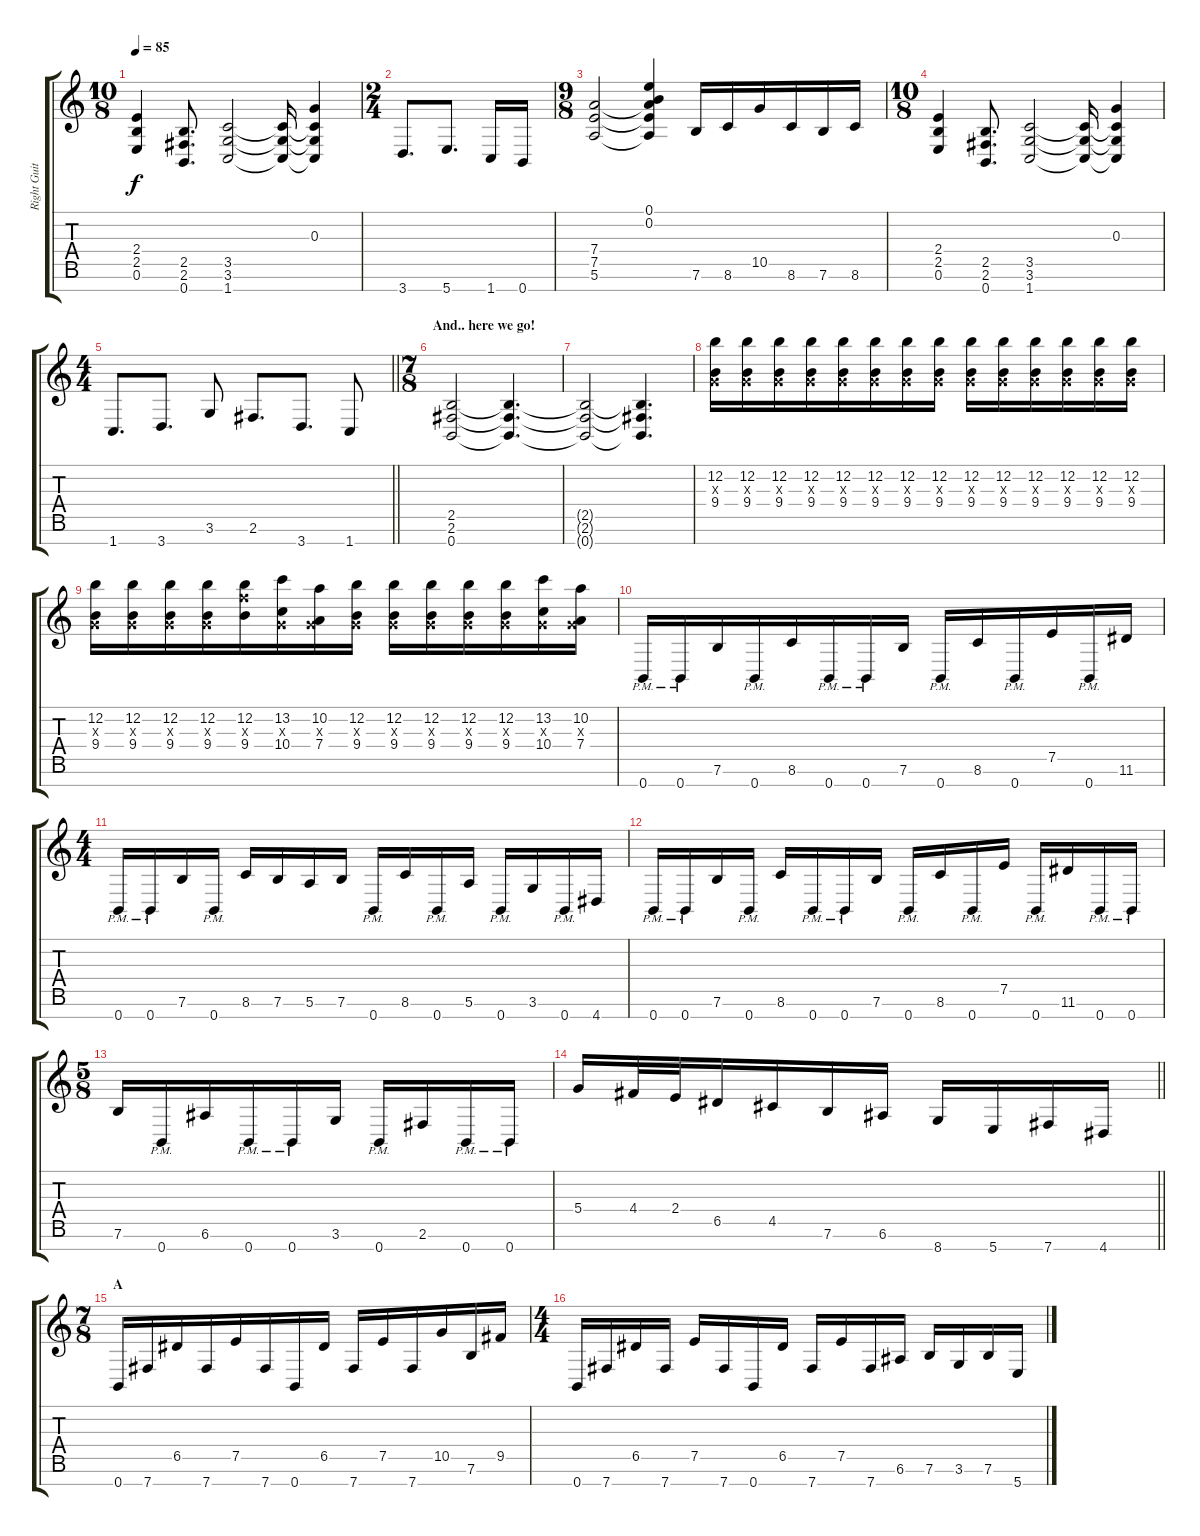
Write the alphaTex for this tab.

\track ("Right Guitar" "Right Guit") {instrument overdrivenguitar}
\staff {score tabs}
\tuning (E4 B3 G3 D3 A2 E2 B1) {hide}
\ts (10 8)
\tempo 85
\clef g2
\ks c
(2.4 2.5 0.6).4{dy f} (2.5 2.6 0.7).8{d} (3.5 3.6 1.7).2 (3.5{t} 3.6{t} 1.7{t}).16 (0.3 3.5{t} 3.6{t} 1.7{t}).4 |
\ts (2 4)
3.7.8{d} 5.7.8{d} 1.7.16 0.7.16 |
\ts (9 8)
(7.4 7.5 5.6).2 (0.1 0.2 7.4{t} 7.5{t} 5.6{t}).4 7.6.16 8.6.16 10.5.16 8.6.16 7.6.16 8.6.16 |
\ts (10 8)
(2.4 2.5 0.6).4 (2.5 2.6 0.7).8{d} (3.5 3.6 1.7).2 (3.5{t} 3.6{t} 1.7{t}).16 (0.3 3.5{t} 3.6{t} 1.7{t}).4 |
\ts (4 4)
\barLineRight lightlight
1.7.8{d} 3.7.8{d} 3.6.8 2.6.8{d} 3.7.8{d} 1.7.8 |
\ts (7 8)
\section ("" "And.. here we go!")
(2.5 2.6 0.7).2 (2.5{t} 2.6{t} 0.7{t}).4{d} |
(2.5{t} 2.6{t} 0.7{t}).2{volume 8} (2.5{t} 2.6{t} 0.7{t}).4{d} |
(12.2 0.3{x} 9.4).16 (12.2 0.3{x} 9.4).16 (12.2 0.3{x} 9.4).16 (12.2 0.3{x} 9.4).16 (12.2 0.3{x} 9.4).16 (12.2 0.3{x} 9.4).16 (12.2 0.3{x} 9.4).16 (12.2 0.3{x} 9.4).16 (12.2 0.3{x} 9.4).16 (12.2 0.3{x} 9.4).16 (12.2 0.3{x} 9.4).16 (12.2 0.3{x} 9.4).16 (12.2 0.3{x} 9.4).16 (12.2 0.3{x} 9.4).16 |
(12.2 0.3{x} 9.4).16 (12.2 0.3{x} 9.4).16 (12.2 0.3{x} 9.4).16 (12.2 0.3{x} 9.4).16 (12.2 10.3{x} 9.4).16 (13.2 0.3{x} 10.4).16 (10.2 0.3{x} 7.4).16 (12.2 0.3{x} 9.4).16 (12.2 0.3{x} 9.4).16 (12.2 0.3{x} 9.4).16 (12.2 0.3{x} 9.4).16 (12.2 0.3{x} 9.4).16 (13.2 0.3{x} 10.4).16 (10.2 0.3{x} 7.4).16 |
0.7{pm}.16 0.7{pm}.16 7.6.16 0.7{pm}.16 8.6.16 0.7{pm}.16 0.7{pm}.16 7.6.16 0.7{pm}.16 8.6.16 0.7{pm}.16 7.5.16 0.7{pm}.16 11.6.16 |
\ts (4 4)
0.7{pm}.16 0.7{pm}.16 7.6.16 0.7{pm}.16 8.6.16 7.6.16 5.6.16 7.6.16 0.7{pm}.16 8.6.16 0.7{pm}.16 5.6.16 0.7{pm}.16 3.6.16 0.7{pm}.16 4.7.16 |
0.7{pm}.16 0.7{pm}.16 7.6.16 0.7{pm}.16 8.6.16 0.7{pm}.16 0.7{pm}.16 7.6.16 0.7{pm}.16 8.6.16 0.7{pm}.16 7.5.16 0.7{pm}.16 11.6.16 0.7{pm}.16 0.7{pm}.16 |
\ts (5 8)
7.6.16 0.7{pm}.16 6.6.16 0.7{pm}.16 0.7{pm}.16 3.6.16 0.7{pm}.16 2.6.16 0.7{pm}.16 0.7{pm}.16 |
\barLineRight lightlight
5.4.16 4.4.32 2.4.32 6.5.16 4.5.16 7.6.16 6.6.16 8.7.16 5.7.16 7.7.16 4.7.16 |
\ts (7 8)
\section ("" "A")
0.7.16 7.7.16 6.5.16 7.7.16 7.5.16 7.7.16 0.7.16 6.5.16 7.7.16 7.5.16 7.7.16 10.5.16 7.6.16 9.5.16 |
\ts (4 4)
0.7.16 7.7.16 6.5.16 7.7.16 7.5.16 7.7.16 0.7.16 6.5.16 7.7.16 7.5.16 7.7.16 6.6.16 7.6.16 3.6.16 7.6.16 5.7.16
